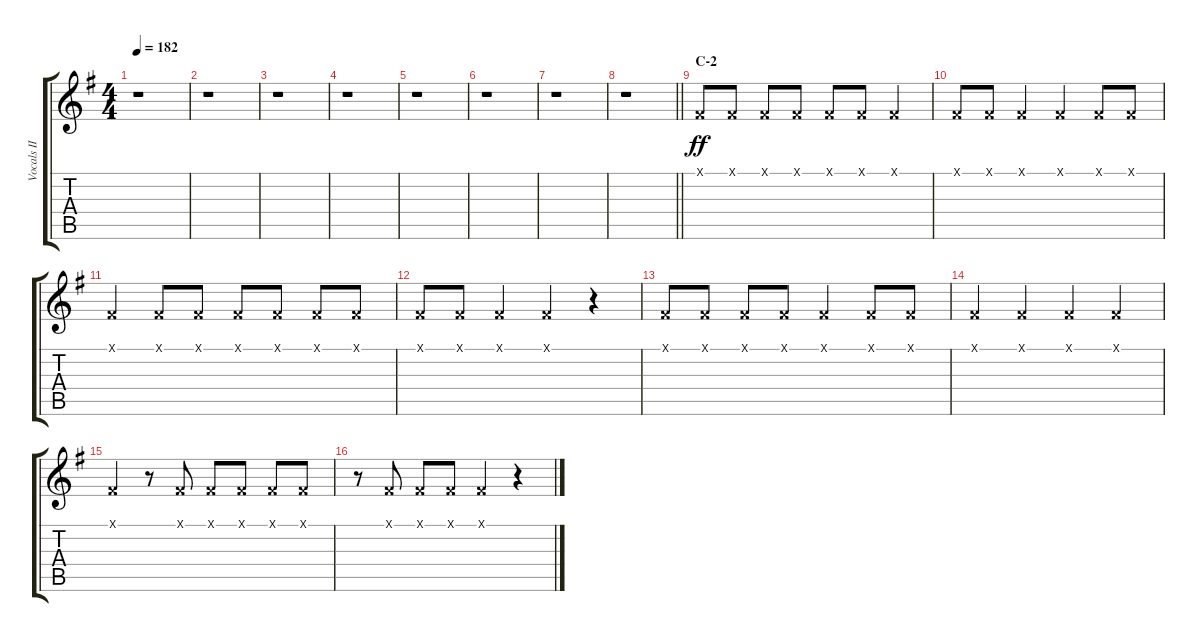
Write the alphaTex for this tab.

\track ("Vocals II" "Vocals II") {instrument voiceoohs}
\staff {score tabs}
\tuning (E4 B3 G3 D3 A2 E2) {hide}
\ts (4 4)
\tempo 182
\clef g2
\ks g
r.1{dy fff} |
r.1 |
r.1 |
r.1 |
r.1 |
r.1 |
r.1 |
\barLineRight lightlight
r.1 |
\section ("" "C-2")
2.1{x}.8{dy ff} 2.1{x}.8 2.1{x}.8 2.1{x}.8 2.1{x}.8 2.1{x}.8 2.1{x}.4 |
2.1{x}.8 2.1{x}.8 2.1{x}.4 2.1{x}.4 2.1{x}.8 2.1{x}.8 |
2.1{x}.4 2.1{x}.8 2.1{x}.8 2.1{x}.8 2.1{x}.8 2.1{x}.8 2.1{x}.8 |
2.1{x}.8 2.1{x}.8 2.1{x}.4 2.1{x}.4 r.4 |
2.1{x}.8 2.1{x}.8 2.1{x}.8 2.1{x}.8 2.1{x}.4 2.1{x}.8 2.1{x}.8 |
2.1{x}.4 2.1{x}.4 2.1{x}.4 2.1{x}.4 |
2.1{x}.4 r.8 2.1{x}.8 2.1{x}.8 2.1{x}.8 2.1{x}.8 2.1{x}.8 |
r.8 2.1{x}.8 2.1{x}.8 2.1{x}.8 2.1{x}.4 r.4
